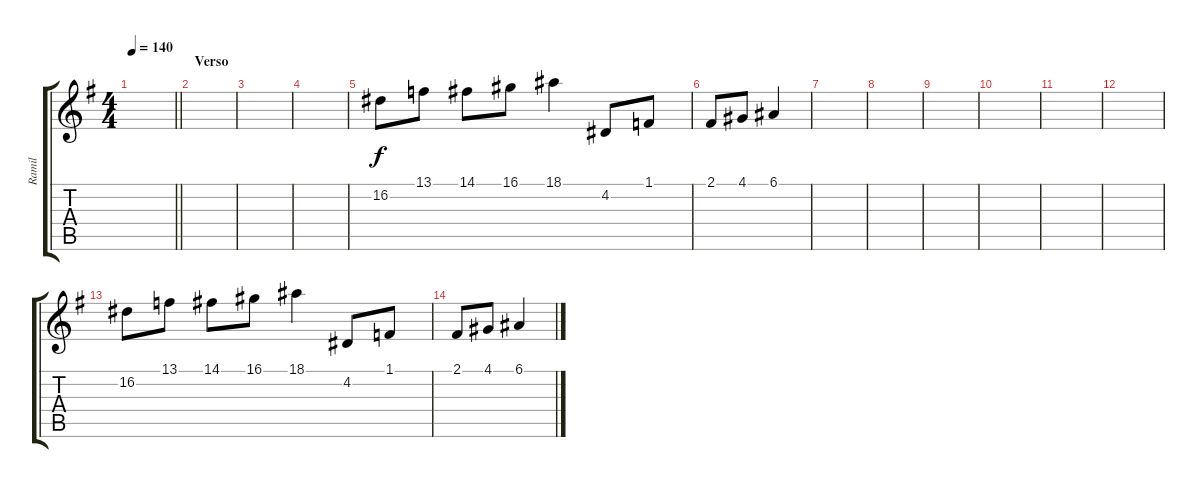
\track ("Ramil" "Ramil") {instrument brightacousticpiano}
\staff {score tabs}
\tuning (E4 B3 G3 D3 A2 E2) {hide}
\ts (4 4)
\tempo 140
\clef g2
\barLineRight lightlight
\ks g
|
\section ("" "Verso")
|
|
|
16.2.8 13.1.8 14.1.8 16.1.8 18.1.4 4.2.8 1.1.8 |
2.1.8 4.1.8 6.1.4 |
|
|
|
|
|
|
16.2.8 13.1.8 14.1.8 16.1.8 18.1.4 4.2.8 1.1.8 |
2.1.8 4.1.8 6.1.4
